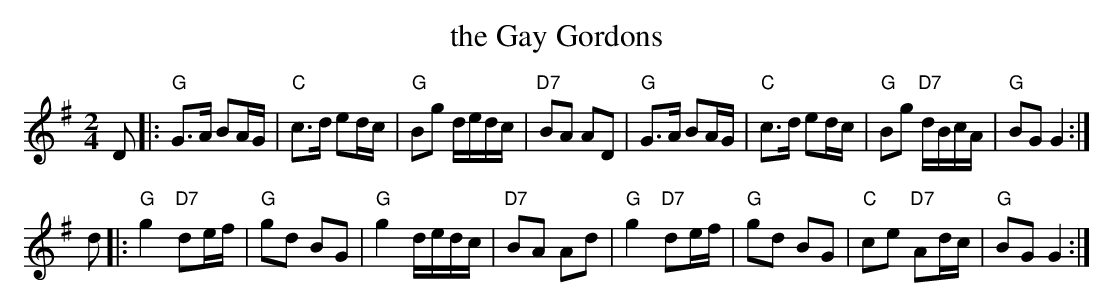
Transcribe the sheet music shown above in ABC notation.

X:1
T: the Gay Gordons
M: 2/4
L: 1/8
K: G
D \
|: "G"G>A BA/G/ | "C"c>d ed/c/ | "G"Bg     d/e/d/c/ | "D7"BA AD \
|  "G"G>A BA/G/ | "C"c>d ed/c/ | "G"Bg "D7"d/B/c/A/ | "G"BG G2 :|
d \
|: "G"g2 "D7"de/f/ | "G"gd BG | "G"g2     d/e/d/c/ | "D7"BA Ad \
|  "G"g2 "D7"de/f/ | "G"gd BG | "C"ce "D7"Ad/c/    | "G"BG G2 :|
